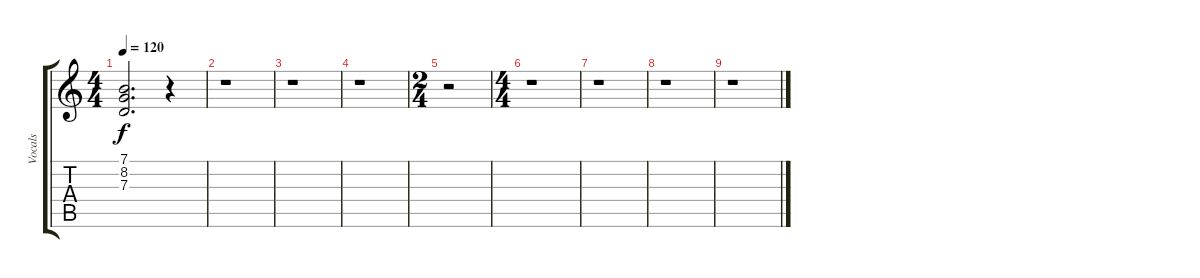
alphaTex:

\track ("Vocals" "Vocals") {instrument synthvoice}
\staff {score tabs}
\tuning (E4 B3 G3 D3 A2 E2) {hide}
\ts (4 4)
\tempo 120
\clef g2
\ks c
(7.1{t} 8.2{t} 7.3{t}).2{d dy f} r.4 |
r.1 |
r.1 |
r.1 |
\ts (2 4)
r.2 |
\ts (4 4)
r.1 |
r.1 |
r.1 |
r.1
